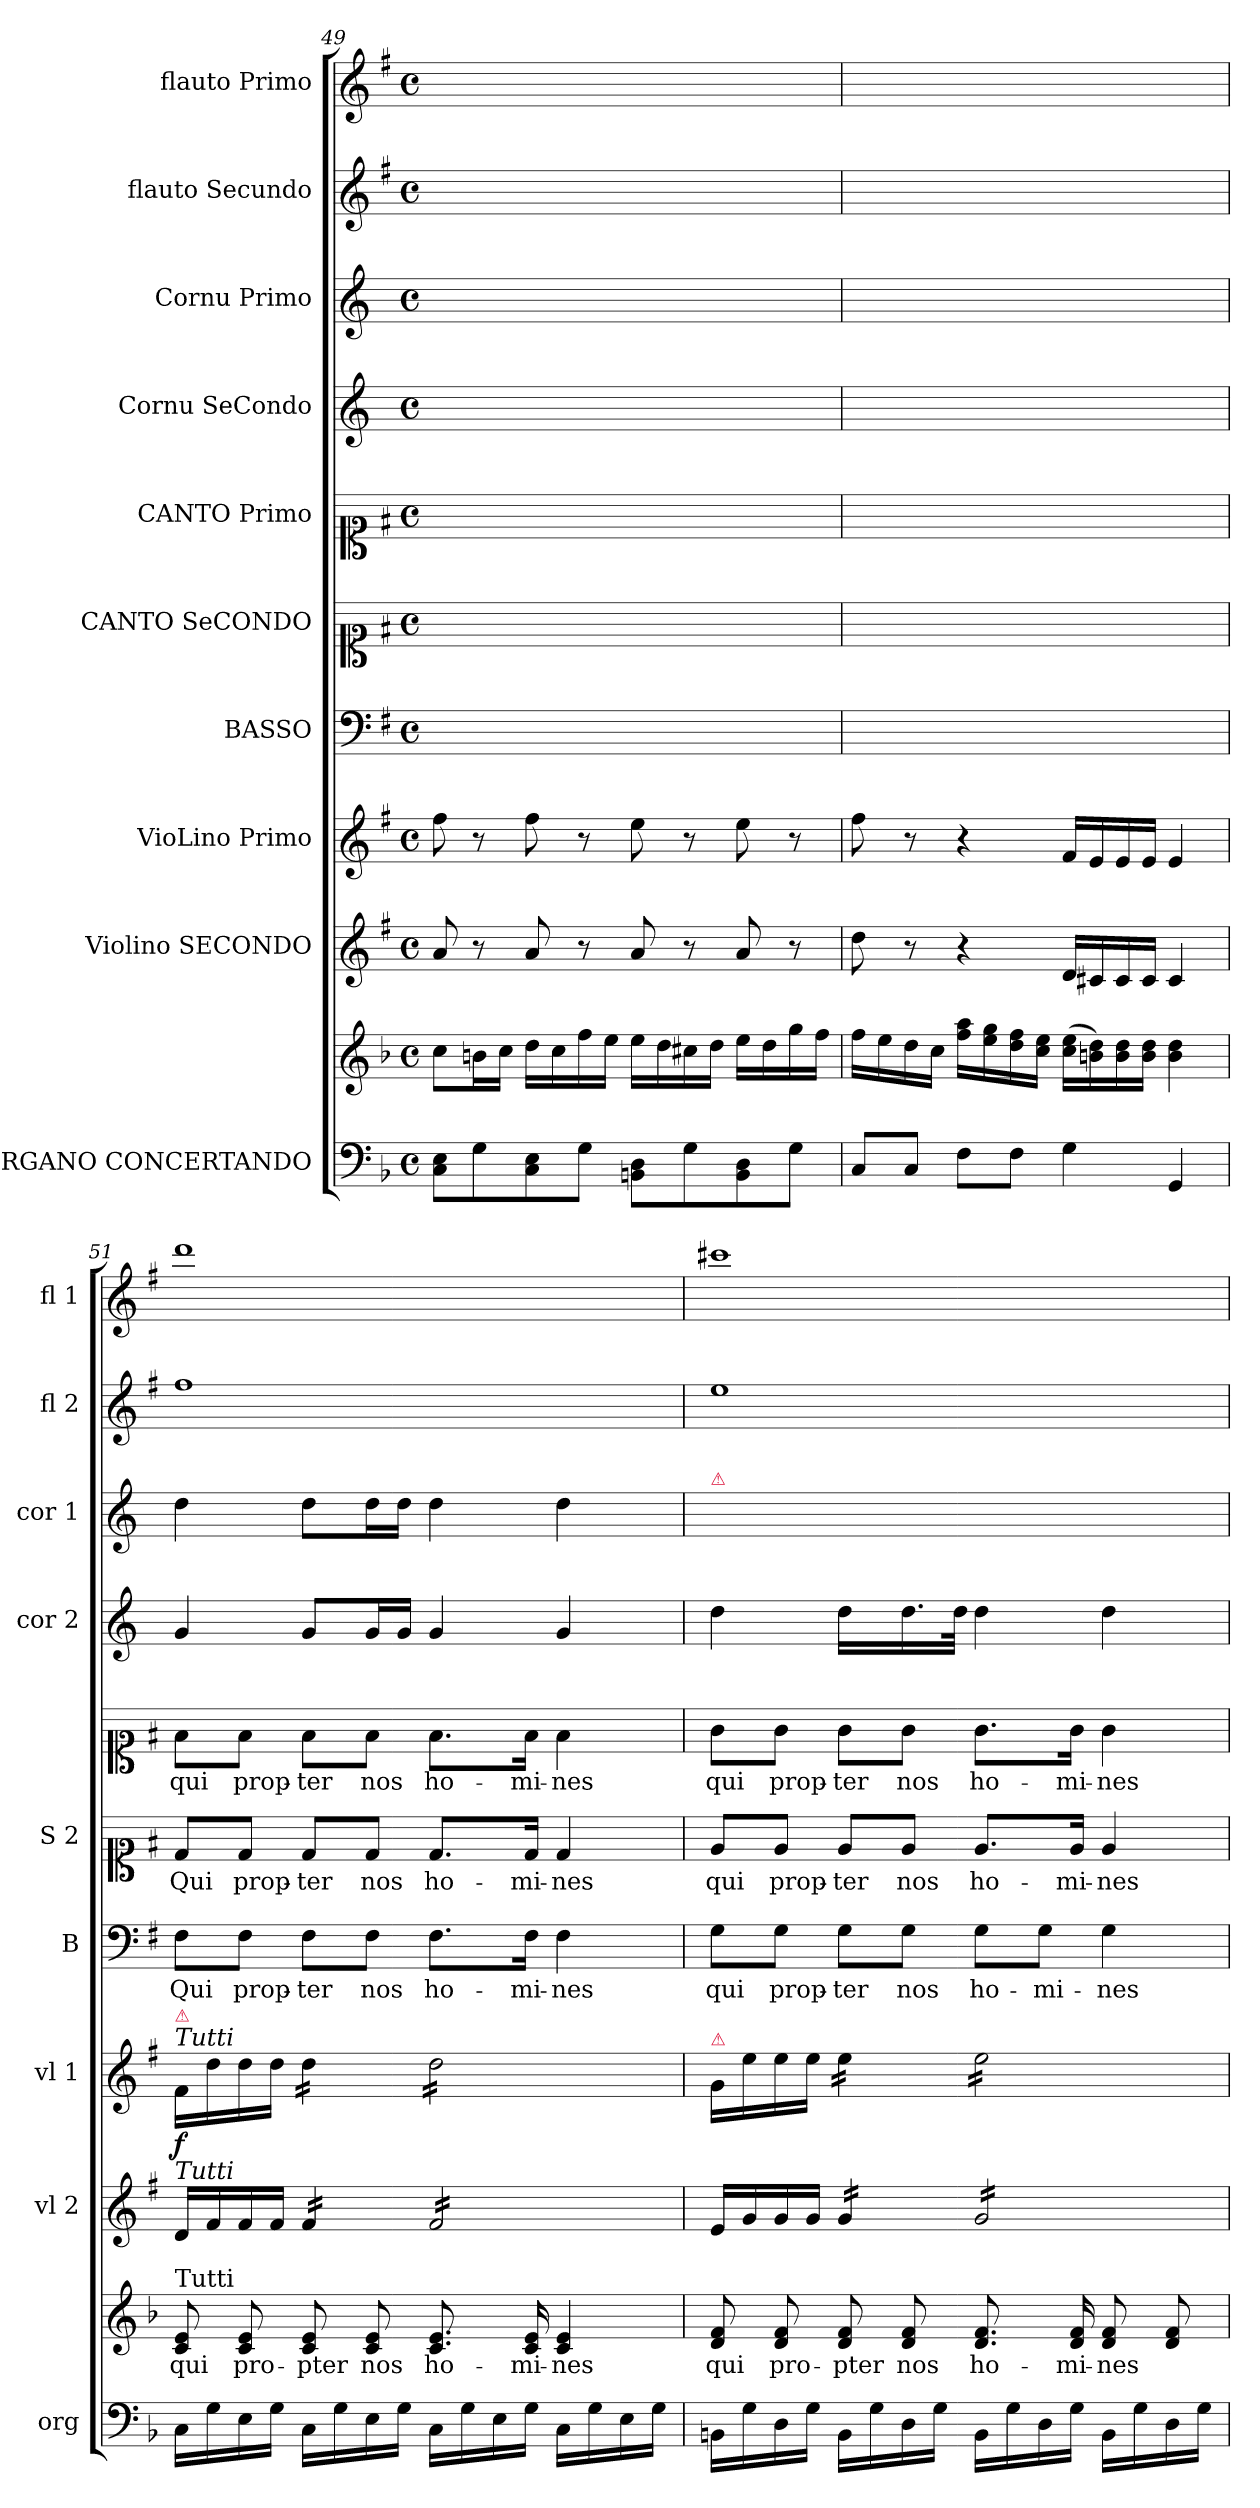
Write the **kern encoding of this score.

**kern	**kern	**text	**kern	**dynam	**kern	**dynam	**kern	**text	**kern	**text	**kern	**text	**kern	**kern	**kern	**kern
*part10	*part10	*part10	*part9	*part9	*part8	*part8	*part7	*part7	*part6	*part6	*part5	*part5	*part4	*part3	*part2	*part1
*staff11	*staff10	*staff10	*staff9	*staff9	*staff8	*staff8	*staff7	*staff7	*staff6	*staff6	*staff5	*staff5	*staff4	*staff3	*staff2	*staff1
*I"ORGANO CONCERTANDO	*	*	*I"Violino SECONDO	*	*I"VioLino Primo	*	*I"BASSO	*	*I"CANTO SeCONDO	*	*I"CANTO Primo	*	*I"Cornu SeCondo	*I"Cornu Primo	*I"flauto Secundo	*I"flauto Primo
*I'org	*	*	*I'vl 2	*	*I'vl 1	*	*I'B	*	*I'S 2	*	*	*	*I'cor 2	*I'cor 1	*I'fl 2	*I'fl 1
*clefF4	*clefG2	*	*clefG2	*	*clefG2	*	*clefF4	*	*clefC1	*	*clefC1	*	*clefG2	*clefG2	*clefG2	*clefG2
*ITrd-1c-2	*ITrd-1c-2	*	*	*	*	*	*	*	*	*	*	*	*ITrd3c5	*ITrd3c5	*	*
*k[f#]	*k[f#]	*	*k[f#]	*	*k[f#]	*	*k[f#]	*	*k[f#]	*	*k[f#]	*	*k[f#]	*k[f#]	*k[f#]	*k[f#]
*G:	*G:	*	*G:	*	*G:	*	*G:	*	*G:	*	*G:	*	*	*	*G:	*G:
*M4/4	*M4/4	*	*M4/4	*	*M4/4	*	*M4/4	*	*M4/4	*	*M4/4	*	*M4/4	*M4/4	*M4/4	*M4/4
*met(c)	*met(c)	*	*met(c)	*	*met(c)	*	*met(c)	*	*met(c)	*	*met(c)	*	*met(c)	*met(c)	*met(c)	*met(c)
=49	=49	=49	=49	=49	=49	=49	=49	=49	=49	=49	=49	=49	=49	=49	=49	=49
8D\ 8F#\L	8dd\L	.	8a/	.	8ff#\	.	1ryy	.	1ryy	.	1ryy	.	1ryy	1ryy	1ryy	1ryy
8A\	16cc#X\L	.	8r	.	8r	.	.	.	.	.	.	.	.	.	.	.
.	16dd\JJ	.	.	.	.	.	.	.	.	.	.	.	.	.	.	.
8D\ 8F#\	16ee\LL	.	8a/	.	8ff#\	.	.	.	.	.	.	.	.	.	.	.
.	16dd\	.	.	.	.	.	.	.	.	.	.	.	.	.	.	.
8A\J	16gg\	.	8r	.	8r	.	.	.	.	.	.	.	.	.	.	.
.	16ff#\JJ	.	.	.	.	.	.	.	.	.	.	.	.	.	.	.
8C#X\ 8E\L	16ff#\LL	.	8a/	.	8ee\	.	.	.	.	.	.	.	.	.	.	.
.	16ee\	.	.	.	.	.	.	.	.	.	.	.	.	.	.	.
8A\	16dd#X\	.	8r	.	8r	.	.	.	.	.	.	.	.	.	.	.
.	16ee\JJ	.	.	.	.	.	.	.	.	.	.	.	.	.	.	.
8C#\ 8E\	16ff#\LL	.	8a/	.	8ee\	.	.	.	.	.	.	.	.	.	.	.
.	16ee\	.	.	.	.	.	.	.	.	.	.	.	.	.	.	.
8A\J	16aa\	.	8r	.	8r	.	.	.	.	.	.	.	.	.	.	.
.	16gg\JJ	.	.	.	.	.	.	.	.	.	.	.	.	.	.	.
=50	=50	=50	=50	=50	=50	=50	=50	=50	=50	=50	=50	=50	=50	=50	=50	=50
8D/L	16gg\LL	.	8dd\	.	8ff#\	.	1ryy	.	1ryy	.	1ryy	.	1ryy	1ryy	1ryy	1ryy
.	16ff#\	.	.	.	.	.	.	.	.	.	.	.	.	.	.	.
8D/J	16ee\	.	8r	.	8r	.	.	.	.	.	.	.	.	.	.	.
.	16dd\JJ	.	.	.	.	.	.	.	.	.	.	.	.	.	.	.
8G\L	16gg\ 16bb\LL	.	4r	.	4r	.	.	.	.	.	.	.	.	.	.	.
.	16ff#\ 16aa\	.	.	.	.	.	.	.	.	.	.	.	.	.	.	.
8G\J	16ee\ 16gg\	.	.	.	.	.	.	.	.	.	.	.	.	.	.	.
.	16dd\ 16ff#\JJ	.	.	.	.	.	.	.	.	.	.	.	.	.	.	.
4A\	(16dd\ 16ff#\LL	.	16d/LL	.	16f#/LL	.	.	.	.	.	.	.	.	.	.	.
.	16cc#X\ 16ee\)	.	16c#X/	.	16e/	.	.	.	.	.	.	.	.	.	.	.
.	16cc#\ 16ee\	.	16c#/	.	16e/	.	.	.	.	.	.	.	.	.	.	.
.	16cc#\ 16ee\JJ	.	16c#/JJ	.	16e/JJ	.	.	.	.	.	.	.	.	.	.	.
4AA/	4cc#\ 4ee\	.	4c#/	.	4e/	.	.	.	.	.	.	.	.	.	.	.
=51	=51	=51	=51	=51	=51	=51	=51	=51	=51	=51	=51	=51	=51	=51	=51	=51
!	!	!	!	!	!LO:TX:a:i:t=Tutti	!	!	!	!	!	!	!	!	!	!	!
!	!	!	!	!	!LO:TX:a:color=crimson:t=⚠	!	!	!	!	!	!	!	!	!	!	!
!	!	!	!LO:TX:a:i:t=Tutti	!	!	!	!	!	!	!	!	!	!	!	!	!
!	!LO:TX:a:t=Tutti	!	!	!	!	!	!	!	!	!	!	!	!	!	!	!
!	!	!	!	!	!	!LO:DY:b	!	!	!	!	!	!	!	!	!	!
16D\LL	8d/ 8f#/	qui	16d/LL	.	16f#/LL	f	8F#\L	Qui	8d/L	Qui	8f#\L	qui	4d/	4a\	1ff#\	1ddd\
16A\	.	.	16f#/	.	16dd\	.	.	.	.	.	.	.	.	.	.	.
!	!	!	!	!LO:DY:b	!	!	!	!	!	!	!	!	!	!	!	!
16F#\	8d/ 8f#/	pro-	16f#/	for	16dd\	.	8F#\J	prop-	8d/J	prop-	8f#\J	prop-	.	.	.	.
16A\JJ	.	.	16f#/JJ	.	16dd\JJ	.	.	.	.	.	.	.	.	.	.	.
*	*	*	*tremolo	*	*	*	*	*	*	*	*	*	*	*	*	*
*	*	*	*	*	*tremolo	*	*	*	*	*	*	*	*	*	*	*
16D\LL	8d/ 8f#/	-pter	16f#/LL	.	16dd\LL	.	8F#\L	-ter	8d/L	-ter	8f#\L	-ter	8d/L	8a\L	.	.
16A\	.	.	16f#/	.	16dd\	.	.	.	.	.	.	.	.	.	.	.
16F#\	8d/ 8f#/	nos	16f#/	.	16dd\	.	8F#\J	nos	8d/J	nos	8f#\J	nos	16d/L	16a\L	.	.
16A\JJ	.	.	16f#/JJ	.	16dd\JJ	.	.	.	.	.	.	.	16d/JJ	16a\JJ	.	.
16D\LL	8.d/ 8.f#/	ho-	16f#/LL	.	16dd\LL	.	8.F#\L	ho-	8.d/L	ho-	8.f#\L	ho-	4d/	4a\	.	.
16A\	.	.	16f#/	.	16dd\	.	.	.	.	.	.	.	.	.	.	.
16F#\	.	.	16f#/	.	16dd\	.	.	.	.	.	.	.	.	.	.	.
16A\JJ	16d/ 16f#/	-mi-	16f#/	.	16dd\	.	16F#\Jk	-mi-	16d/Jk	-mi-	16f#\Jk	-mi-	.	.	.	.
16D\LL	4d/ 4f#/	-nes	16f#/	.	16dd\	.	4F#\	-nes	4d/	-nes	4f#\	-nes	4d/	4a\	.	.
16A\	.	.	16f#/	.	16dd\	.	.	.	.	.	.	.	.	.	.	.
16F#\	.	.	16f#/	.	16dd\	.	.	.	.	.	.	.	.	.	.	.
16A\JJ	.	.	16f#/JJ	.	16dd\JJ	.	.	.	.	.	.	.	.	.	.	.
*	*	*	*	*	*Xtremolo	*	*	*	*	*	*	*	*	*	*	*
*	*	*	*Xtremolo	*	*	*	*	*	*	*	*	*	*	*	*	*
=52	=52	=52	=52	=52	=52	=52	=52	=52	=52	=52	=52	=52	=52	=52	=52	=52
!	!	!	!	!	!	!	!	!	!	!	!	!	!	!LO:TX:a:color=crimson:t=⚠	!	!
!	!	!	!	!	!LO:TX:a:color=crimson:t=⚠	!	!	!	!	!	!	!	!	!	!	!
16C#X\LL	8e/ 8g/	qui	16e/LL	.	16g/LL	.	8G\L	qui	8e/L	qui	8g\L	qui	4a\	4a\yy	1ee\	1ccc#X\
16A\	.	.	16g/	.	16ee\	.	.	.	.	.	.	.	.	.	.	.
16E\	8e/ 8g/	pro-	16g/	.	16ee\	.	8G\J	prop-	8e/J	prop-	8g\J	prop-	.	.	.	.
16A\JJ	.	.	16g/JJ	.	16ee\JJ	.	.	.	.	.	.	.	.	.	.	.
!	!	!	!	!	!	!	!	!	!	!	!	!	!LO:N:vis=16	!	!	!
*	*	*	*tremolo	*	*	*	*	*	*	*	*	*	*	*	*	*
*	*	*	*	*	*tremolo	*	*	*	*	*	*	*	*	*	*	*
16C#\LL	8e/ 8g/	-pter	16g/LL	.	16ee\LL	.	8G\L	-ter	8e/L	-ter	8g\L	-ter	8a\LL	8a\Lyy	.	.
16A\	.	.	16g/	.	16ee\	.	.	.	.	.	.	.	.	.	.	.
16E\	8e/ 8g/	nos	16g/	.	16ee\	.	8G\J	nos	8e/J	nos	8g\J	nos	16.a\	16a\Lyy	.	.
16A\JJ	.	.	16g/JJ	.	16ee\JJ	.	.	.	.	.	.	.	.	16a\JJyy	.	.
.	.	.	.	.	.	.	.	.	.	.	.	.	32a\JJk	.	.	.
16C#\LL	8.e/ 8.g/	ho-	16g/LL	.	16ee\LL	.	8G\L	ho-	8.e/L	ho-	8.g\L	ho-	4a\	4a\yy	.	.
16A\	.	.	16g/	.	16ee\	.	.	.	.	.	.	.	.	.	.	.
16E\	.	.	16g/	.	16ee\	.	8G\J	-mi-	.	.	.	.	.	.	.	.
16A\JJ	16e/ 16g/	-mi-	16g/	.	16ee\	.	.	.	16e/Jk	-mi-	16g\Jk	-mi-	.	.	.	.
16C#\LL	8e/ 8g/	-nes	16g/	.	16ee\	.	4G\	-nes	4e/	-nes	4g\	-nes	4a\	4a\yy	.	.
16A\	.	.	16g/	.	16ee\	.	.	.	.	.	.	.	.	.	.	.
16E\	8e/ 8g/	.	16g/	.	16ee\	.	.	.	.	.	.	.	.	.	.	.
16A\JJ	.	.	16g/JJ	.	16ee\JJ	.	.	.	.	.	.	.	.	.	.	.
*	*	*	*	*	*Xtremolo	*	*	*	*	*	*	*	*	*	*	*
*	*	*	*Xtremolo	*	*	*	*	*	*	*	*	*	*	*	*	*
=	=	=	=	=	=	=	=	=	=	=	=	=	=	=	=	=
*-	*-	*-	*-	*-	*-	*-	*-	*-	*-	*-	*-	*-	*-	*-	*-	*-
